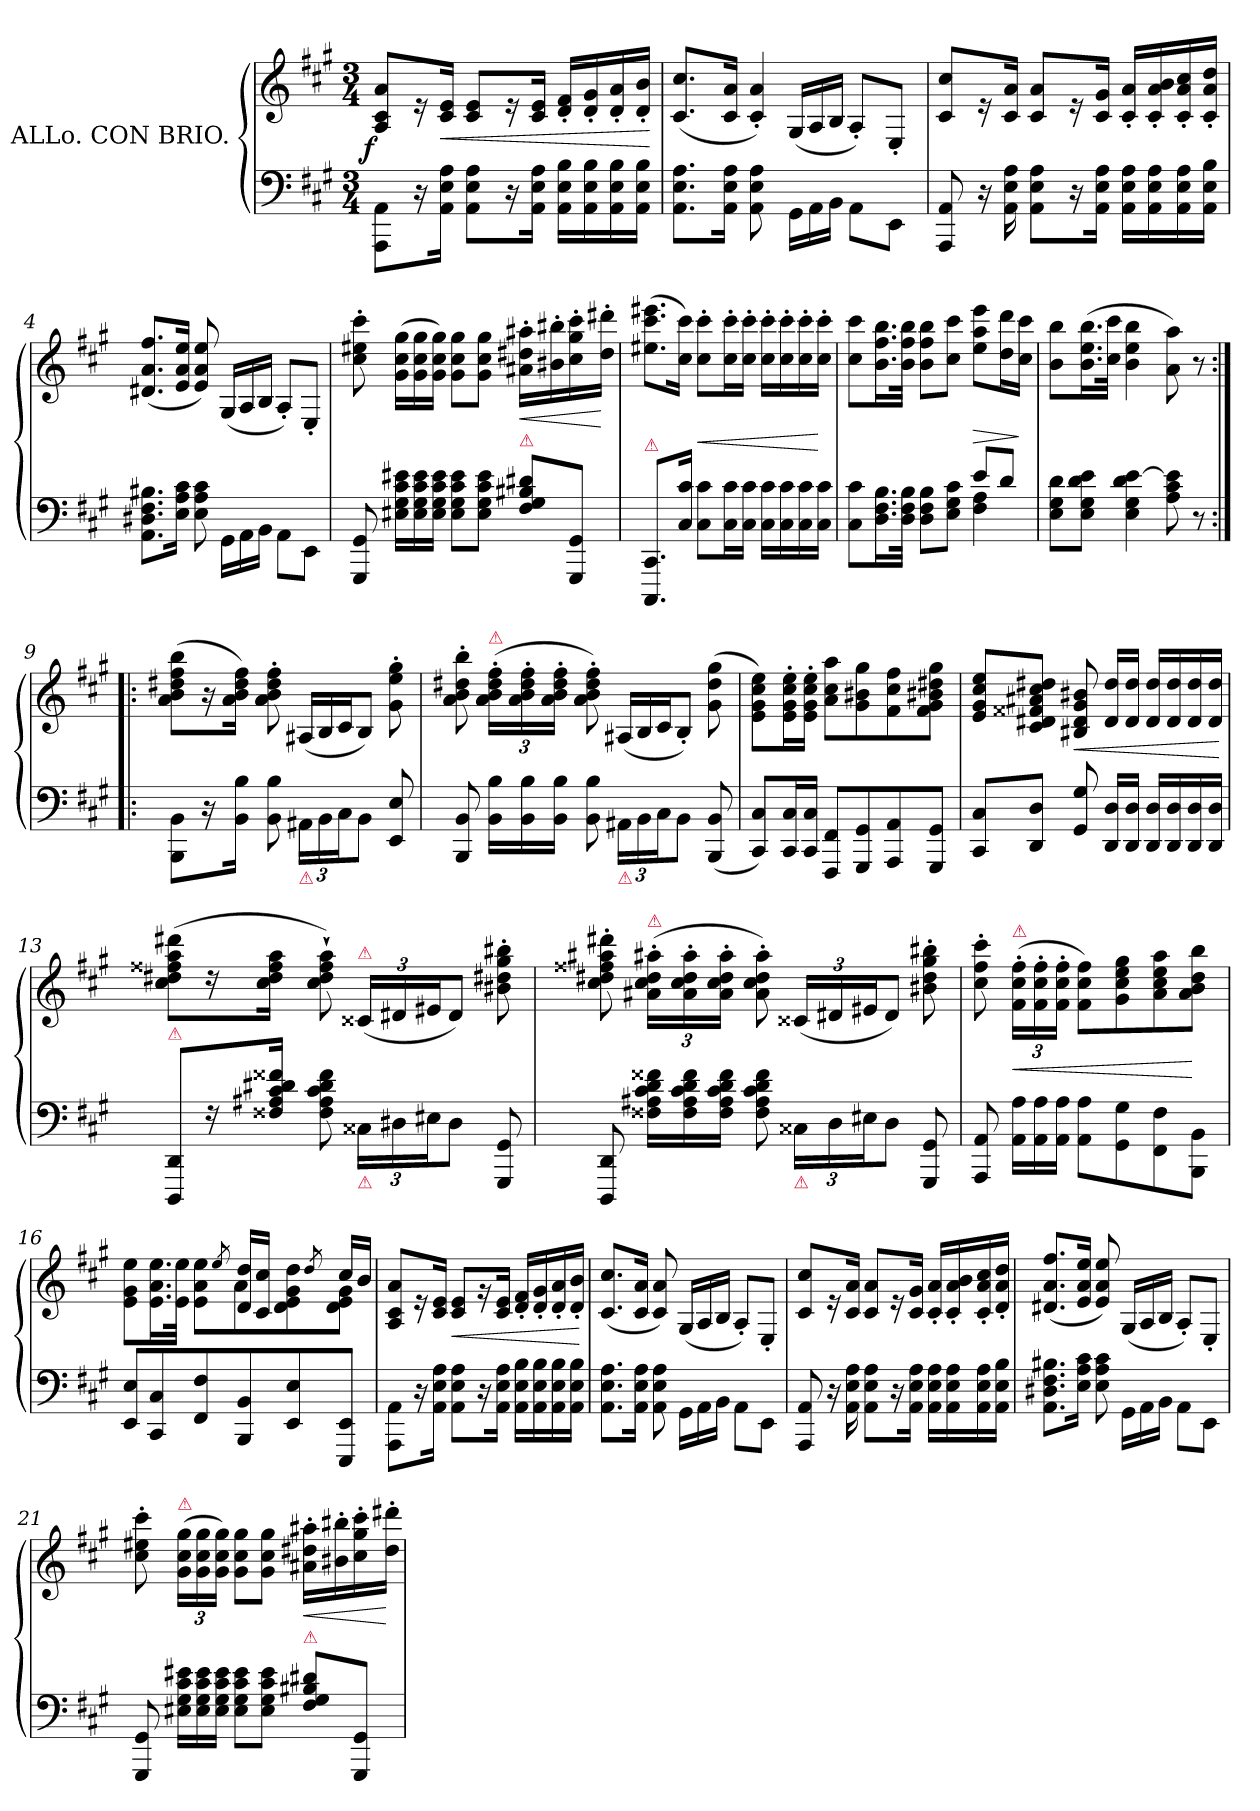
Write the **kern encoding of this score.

**kern	**kern	**dynam
*part1	*part1	*part1
*staff2	*staff1	*staff1/2
*I"ALLo. CON BRIO.	*	*
*clefF4	*clefG2	*
*k[f#c#g#]	*k[f#c#g#]	*
*A:	*A:	*
*M3/4	*M3/4	*
=1	=1	=1
!	!	!LO:DY:rj
8AAA\ 8AA\L	8A/ 8c#/ 8a/L	f
16r	16r	.
16AA 16E 16AJk	16c# 16eJk	<
8AA 8E 8AL	8c# 8eL	.
16r	16r	.
16AA 16E 16AJk	16c# 16eJk	.
16AA 16E 16BLL	16d'> 16f#'>LL	.
16AA 16E 16B	16d'> 16g#'>	.
16AA 16E 16B	16d'> 16a'>	.
16AA 16E 16BJJ	16d'> 16b'>JJ	.
.	.	[
=2	=2	=2
8.AA 8.E 8.AL	(>8.c# 8.cc#L	.
16AA 16E 16AJk	16c# 16aJk	.
!	!LO:N:vis=4	!
8AA 8E 8A	8c#'> 8a'>)	.
*Xtuplet	*Xtuplet	*
24GG#\LL	(>24G#/LL	.
24AA\	24A/	.
24BB\JJ	24B/JJ	.
8AA\L	8A'>/L)	.
8EE\J	8E'>/J	.
=3	=3	=3
8AAA 8AA	8c# 8cc#L	.
16r	16r	.
16AA 16E 16A	16c# 16aJk	.
8AA 8E 8AL	8c# 8aL	.
16r	16r	.
16AA 16E 16AJk	16c# 16g#Jk	.
16AA 16E 16ALL	16c#'> 16a'>LL	.
16AA 16E 16A	16c#'> 16a'> 16b'>	.
16AA 16E 16A	16c#'> 16a'> 16cc#'>	.
16AA 16E 16BJJ	16c#'> 16a'> 16dd'>JJ	.
=4	=4	=4
8.AA 8.D#X 8.F# 8.B#XL	(>8.d#X 8.a 8.ff#L	.
16E 16A 16c#Jk	16e 16a 16eeJk	.
8E 8A 8c#	8e 8a 8ee)	.
24GG#\LL	(>24G#/LL	.
24AA\	24A/	.
24BBJJ	24BJJ	.
8AA\L	8A'>/L)	.
8EE\J	8E'>/J	.
=5	=5	=5
8GGG# 8GG#	8cc#' 8ee#X' 8ccc#'	.
24E#X 24G# 24c# 24e#XLL	(>24g# 24cc# 24gg#LL	.
24E# 24G# 24c# 24e#	24g# 24cc# 24gg#	.
24E# 24G# 24c# 24e#JJ	24g# 24cc# 24gg#JJ)	.
8E# 8G# 8c# 8e#L	8g# 8cc# 8gg#L	.
8E# 8G# 8c# 8e#J	8g# 8cc# 8gg#J	.
!LO:TX:a:color=crimson:t=⚠	!	!
8F#\ 8G#\ 8B#X\ 8d#X\L	16a#X' 16dd#X' 16aa#X'LL	<
.	16b#X' 16bb#X'	.
8GGG#/ 8GG#/J	16cc#' 16gg#' 16ccc#'	.
.	16dd#' 16ddd#j'JJ	[
=6	=6	=6
!LO:TX:a:color=crimson:t=⚠	!	!
8.CCC#/ 8.CC#/L	(>8.ee#X 8.ccc# 8.eee#XL	.
16C#\ 16c#\Jk	16cc# 16ccc#Jk)	.
8C# 8c#L	8cc#' 8ccc#'L	<
16C# 16c#L	16cc#' 16ccc#'L	.
16C# 16c#JJ	16cc#' 16ccc#'JJ	.
16C# 16c#LL	16cc#' 16ccc#'LL	.
16C# 16c#	16cc#' 16ccc#'	.
16C# 16c#	16cc#' 16ccc#'	.
16C# 16c#JJ	16cc#' 16ccc#'JJ	[
=7	=7	=7
*^	*	*
2ryy	8C# 8c#L	8cc# 8ccc#L	.
.	16.D 16.F# 16.BL	16.b 16.ff# 16.bbL	.
.	32D 32F# 32BJJk	32b 32ff# 32bbJJk	.
.	8D 8F# 8BL	8b 8ff# 8bbL	.
.	8E 8G# 8c#J	8cc# 8ccc#J	.
8eL	4F# 4A	8ee 8aa 8eeeL	>
8dJ	.	16dd 16dddL	.
.	.	16cc# 16ccc#JJ	]
*v	*v	*	*
=8	=8	=8
8E 8G# 8dL	8b 8bbL	.
8E 8G# 8d 8eJ	(>16.b 16.ee 16.bbL	.
.	32cc# 32ccc#JJk	.
4E 4G# 4d [4e	4b 4ee 4bb	.
8A 8c# 8e]	8a 8aa)	.
8r	8r	.
=9:|!|:	=9:|!|:	=9:|!|:
8BBB\ 8BB\L	(>8a 8b 8dd#X 8ff# 8bbL	.
16r	16r	.
16BB 16BJk	16a 16b 16dd# 16ff#Jk)	.
8BB 8B	8a' 8b' 8dd#' 8ff#'	.
*tuplet	*	*
!LO:TX:b:color=crimson:t=⚠	!	!
24AA#XLL	(>24A#XLL	.
24BB\	24B/	.
24C#\J	24c#/J	.
8BB\J	8B/J)	.
8EE 8E	8g#' 8ee' 8gg#'	.
=10	=10	=10
8BBB 8BB	8a' 8b' 8dd#X' 8bb'	.
*Xtuplet	*tuplet	*
!	!LO:TX:a:color=crimson:t=⚠	!
24BB 24BLL	(>24a' 24b' 24dd#' 24ff#'LL	.
24BB 24B	24a' 24b' 24dd#' 24ff#'	.
24BB 24BJJ	24a' 24b' 24dd#' 24ff#'JJ	.
8BB 8B	8a' 8b' 8dd#' 8ff#')	.
*tuplet	*Xtuplet	*
!LO:TX:b:color=crimson:t=⚠	!	!
24AA#XLL	(>24A#XLL	.
24BB\	24B/	.
24C#\J	24c#/J	.
8BB\J	8B'>/J)	.
(<8BBB 8BB	(>8g# 8dd# 8gg#	.
=11	=11	=11
8CC# 8C#L)	8e\ 8g#\ 8cc#\ 8ee\L)	.
16CC# 16C#L	16e' 16g#' 16cc#' 16ee'L	.
16CC# 16C#JJ	16e' 16g#' 16cc#' 16ee'JJ	.
8FFF# 8FF#L	8a 8cc# 8aaL	.
8GGG# 8GG#	8g# 8b#X 8gg#	.
8AAA 8AA	8f# 8cc# 8ff#	.
8GGG# 8GG#J	8f# 8g# 8b#X 8dd#X 8gg#J	.
=12	=12	=12
8CC# 8C#L	8e 8g# 8cc# 8eeL	.
8DD 8DJ	8c# 8d#X 8f##X 8a#X 8cc# 8dd#XJ	.
8GG# 8G#	8B#X 8d# 8g# 8b#X	<
16DD 16DLL	16d# 16dd#LL	.
16DD 16DJJ	16d# 16dd#JJ	.
16DD 16DLL	16d# 16dd#LL	.
16DD 16D	16d# 16dd#	.
16DD 16D	16d# 16dd#	.
16DD 16DJJ	16d# 16dd#JJ	.
.	.	[
=13	=13	=13
!LO:TX:a:color=crimson:t=⚠	!	!
8DDD/ 8DD/L	(>8cc# 8dd#X 8ff##X 8aa 8ddd#XL	.
16rF	16rdd	.
16F##X\ 16A#X\ 16c#\ 16d#X\ 16f##X\Jk	16cc# 16dd# 16ff## 16aaJk	.
8F## 8A# 8c# 8d# 8f##	8cc#` 8dd#` 8ff##` 8aa`)	.
*	*tuplet	*
!	!LO:TX:a:color=crimson:t=⚠	!
!LO:TX:b:color=crimson:t=⚠	!	!
24C##XLL	(>24c##XLL	.
24D#j	24d#X	.
24E#XJ	24e#XJ	.
8D#J	8d#J)	.
8GGG# 8GG#	8b#X' 8dd#X' 8gg#' 8bb#X'	.
=14	=14	=14
8DDD 8DD	8cc#' 8dd#X' 8ff##X' 8aa#X' 8ddd#X'	.
*Xtuplet	*	*
!	!LO:TX:a:color=crimson:t=⚠	!
24F##X 24A#X 24c# 24d 24f##XLL	(>24a#X' 24cc#' 24dd#' 24aa#X'LL	.
24F## 24A# 24c# 24d 24f##	24a#' 24cc#' 24dd#' 24aa#'	.
24F## 24A# 24c# 24d 24f##JJ	24a#' 24cc#' 24dd#' 24aa#'JJ	.
8F## 8A# 8c# 8d 8f##	8a#' 8cc#' 8dd#' 8aa#')	.
*tuplet	*	*
!LO:TX:b:color=crimson:t=⚠	!	!
24C##XLL	(>24c##XLL	.
24D	24d#j	.
24E#XJ	24e#XJ	.
8DJ	8d#J)	.
8GGG# 8GG#	8b#X' 8dd#' 8gg#' 8bb#X'	.
=15	=15	=15
8AAA 8AA	8cc#' 8ff#' 8ccc#'	.
*Xtuplet	*	*
!	!LO:TX:a:color=crimson:t=⚠	!
24AA 24ALL	(>24f#' 24cc#' 24ff#'LL	<
24AA 24A	24f#' 24cc#' 24ff#'	.
24AA 24AJJ	24f#' 24cc#' 24ff#'JJ	.
8AA\ 8A\L	8f# 8cc# 8ff#L)	.
8GG# 8G#	8g# 8cc# 8ee 8gg#	.
8FF# 8F#	8a 8cc# 8ee 8aa	.
8BBB 8BBJ	8a 8b 8dd 8bbJ	[
=16	=16	=16
*	*^	*
8EE 8EL	4ryy	8e\ 8g#\ 8ee\L	.
8CC# 8C#	.	16.e 16.a 16.eeL	.
.	.	32e 32eeJJk	.
8FF# 8F#	8ryy	8e 8a 8eeL	.
.	8qee/	.	.
8BBB 8BB	16d 16ddLL	8a	.
.	16c# 16cc#JJ	.	.
8EE 8E	8ryy	8d 8e 8g# 8dd	.
.	8qdd/	.	.
8EEE 8EEJ	16cc#LL	8d 8e 8g#J	.
.	16bJJ	.	.
*	*v	*v	*
=17	=17	=17
8AAA\ 8AA\L	8A/ 8c#/ 8a/L	.
16r	16r	.
16AA 16E 16AJk	16c# 16eJk	.
8AA 8E 8AL	8c# 8eL	<
16r	16rg	.
16AA 16E 16AJk	16c# 16eJk	.
16AA 16E 16BLL	16d'> 16f#'>LL	.
16AA 16E 16B	16d'> 16g#'>	.
16AA 16E 16B	16d'> 16a'>	.
16AA 16E 16BJJ	16d'> 16b'>JJ	.
.	.	[
=18	=18	=18
8.AA 8.E 8.AL	(<8.c# 8.cc#L	.
16AA 16E 16AJk	16c# 16aJk	.
8AA 8E 8A	8c# 8a)	.
*	*Xtuplet	*
24GG#\LL	(>24G#/LL	.
24AA\	24A/	.
24BB\JJ	24B/JJ	.
8AA\L	8A'>/L)	.
8EE\J	8E'>/J	.
=19	=19	=19
8AAA 8AA	8c# 8cc#L	.
16r	16r	.
16AA 16E 16A	16c# 16aJk	.
8AA 8E 8AL	8c# 8aL	.
16r	16r	.
16AA 16E 16AJk	16c# 16g#Jk	.
16AA 16E 16ALL	16c#'> 16a'>LL	.
16AA 16E 16A	16c#'> 16a'> 16b'>	.
16AA 16E 16A	16c#'> 16a'> 16cc#'>	.
16AA 16E 16BJJ	16d'> 16a'> 16dd'>JJ	.
=20	=20	=20
8.AA 8.D#X 8.F# 8.B#XL	(<8.d#X 8.a 8.ff#L	.
16E 16A 16c#Jk	16e 16a 16eeJk	.
8E 8A 8c#	8e 8a 8ee)	.
24GG#\LL	(>24G#/LL	.
24AA\	24A/	.
24BB\JJ	24B/JJ	.
8AA\L	8A'>/L)	.
8EE\J	8E'>/J	.
=21	=21	=21
8GGG# 8GG#	8cc#' 8ee#X' 8ccc#'	.
*	*tuplet	*
!	!LO:TX:a:color=crimson:t=⚠	!
24E#X 24G# 24c# 24e#XLL	(>24g# 24cc# 24gg#LL	.
24E# 24G# 24c# 24e#	24g# 24cc# 24gg#	.
24E# 24G# 24c# 24e#JJ	24g# 24cc# 24gg#JJ)	.
8E# 8G# 8c# 8e#L	8g# 8cc# 8gg#L	.
8E# 8G# 8c# 8e#J	8g# 8cc# 8gg#J	.
!LO:TX:a:color=crimson:t=⚠	!	!
8F#\ 8G#\ 8B#X\ 8d#X\L	16a#X' 16dd#X' 16aa#X'LL	<
.	16b#X' 16bb#X'	.
8GGG#/ 8GG#/J	16cc#' 16gg#' 16ccc#'	.
.	16dd#' 16ddd#j'JJ	[
=	=	=
*-	*-	*-
